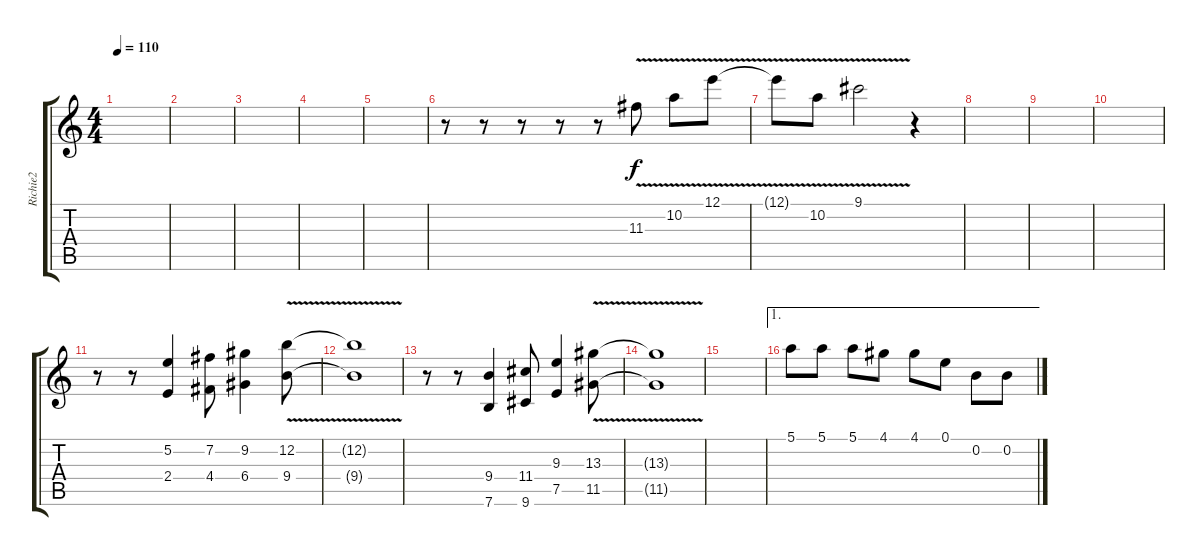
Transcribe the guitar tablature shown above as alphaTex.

\track ("Richie2" "Richie2") {instrument overdrivenguitar}
\staff {score tabs}
\tuning (E4 B3 G3 D3 A2 E2) {hide}
\ts (4 4)
\tempo 110
\clef g2
\ks c
|
|
|
|
|
r.8 r.8 r.8 r.8 r.8 11.3{v}.8 10.2{v}.8 12.1{v}.8 |
12.1{t}.8 10.2{v}.8 9.1{v}.2 r.4 |
|
|
|
r.8 r.8 (5.2 2.4).4 (7.2 4.4).8 (9.2 6.4).4 (12.2{v} 9.4{v}).8 |
(12.2{t} 9.4{t}).1 |
r.8 r.8 (9.4 7.6).4 (11.4 9.6).8 (9.3 7.5).4 (13.3 11.5{v}).8 |
(13.3{t} 11.5{t}).1 |
|
\ae 1
5.1.8 5.1.8 5.1.8 4.1.8 4.1.8 0.1.8 0.2.8 0.2.8
